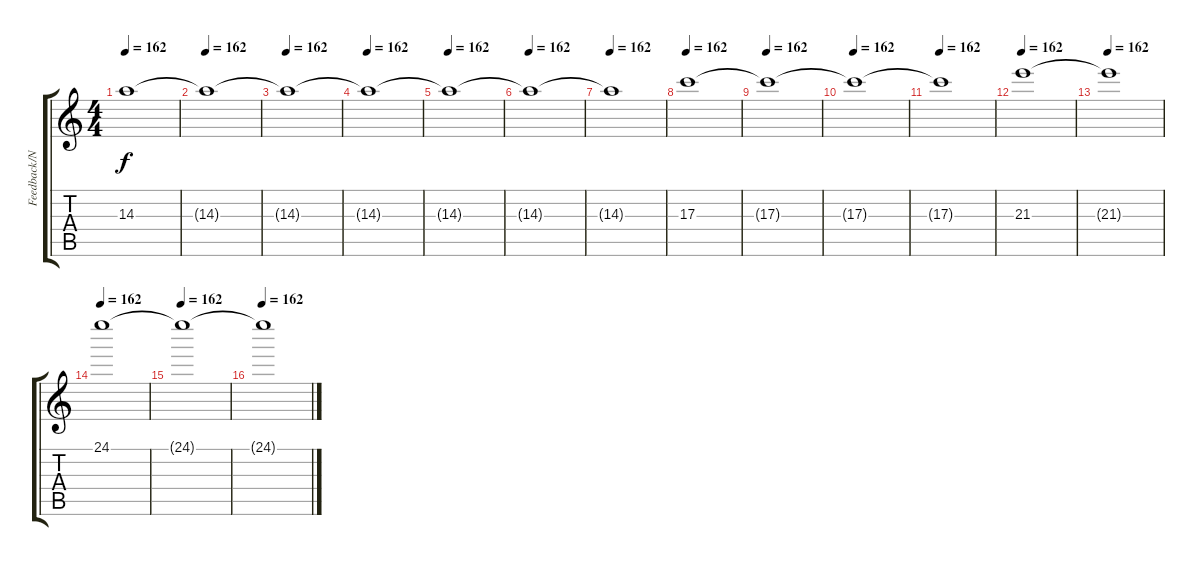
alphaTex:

\track ("Feedback/Noise" "Feedback/N") {instrument overdrivenguitar}
\staff {score tabs}
\tuning (E4 B3 G3 D3 A2 E2) {hide}
\ts (4 4)
\tempo 162
\clef g2
\ks c
14.3{t}.1{dy f} |
\tempo 162
14.3{t}.1 |
\tempo 162
14.3{t}.1 |
\tempo 162
14.3{t}.1 |
\tempo 162
14.3{t}.1 |
\tempo 162
14.3{t}.1 |
\tempo 162
14.3{t}.1 |
\tempo 162
17.3.1 |
\tempo 162
17.3{t}.1 |
\tempo 162
17.3{t}.1 |
\tempo 162
17.3{t}.1{volume 0} |
\tempo 162
21.3.1{volume 13} |
\tempo 162
21.3{t}.1 |
\tempo 162
24.1.1 |
\tempo 162
24.1{t}.1 |
\tempo 162
24.1{t}.1
